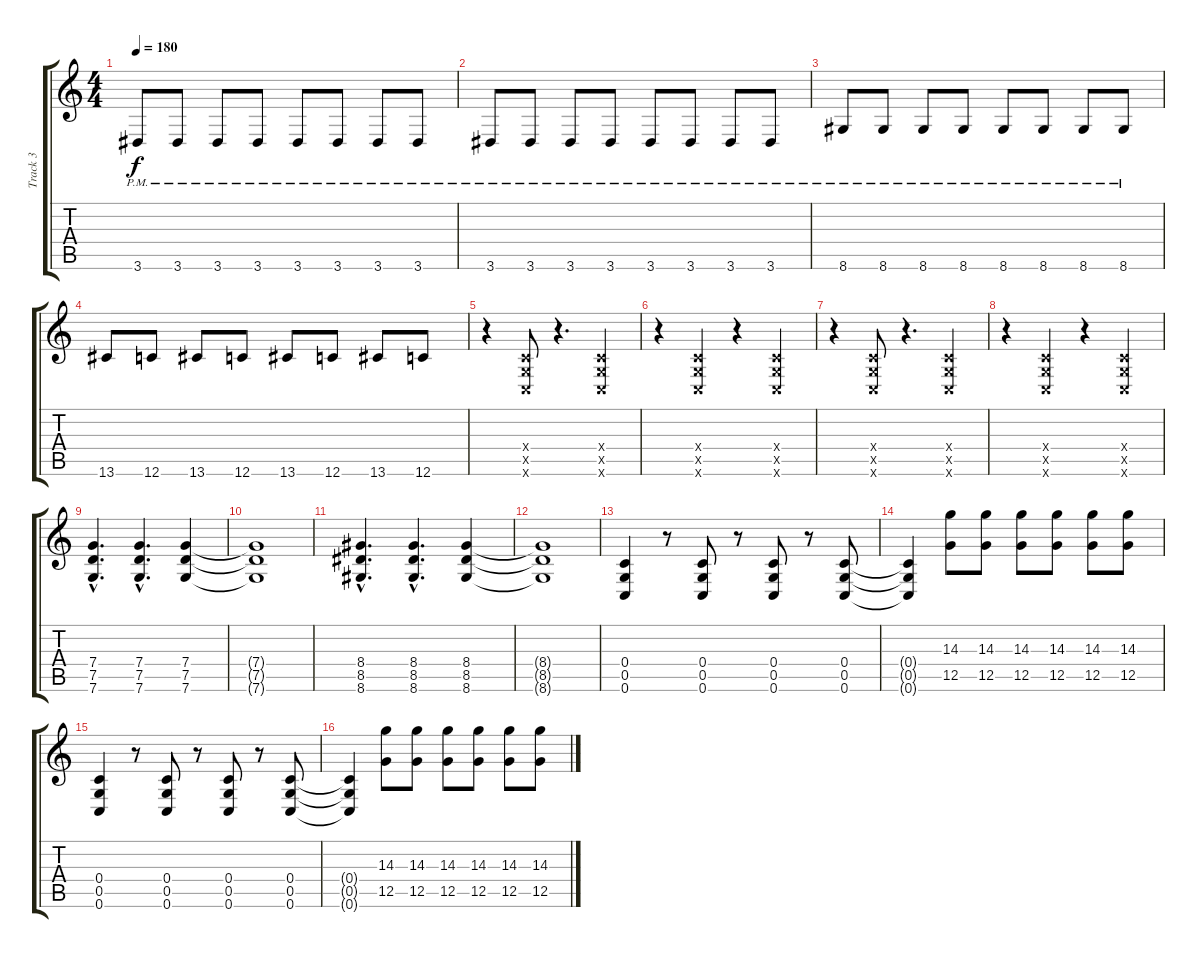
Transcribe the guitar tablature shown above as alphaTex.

\track ("Track 3" "Track 3") {instrument distortionguitar}
\staff {score tabs}
\tuning (D4 A3 F3 C3 G2 C2) {hide}
\ts (4 4)
\tempo 180
\clef g2
\ks c
3.6{pm}.8{dy f} 3.6{pm}.8 3.6{pm}.8 3.6{pm}.8 3.6{pm}.8 3.6{pm}.8 3.6{pm}.8 3.6{pm}.8 |
3.6{pm}.8 3.6{pm}.8 3.6{pm}.8 3.6{pm}.8 3.6{pm}.8 3.6{pm}.8 3.6{pm}.8 3.6{pm}.8 |
8.6{pm}.8 8.6{pm}.8 8.6{pm}.8 8.6{pm}.8 8.6{pm}.8 8.6{pm}.8 8.6{pm}.8 8.6{pm}.8 |
13.6.8 12.6.8 13.6.8 12.6.8 13.6.8 12.6.8 13.6.8 12.6.8 |
r.4 (0.4{x} 0.5{x} 0.6{x}).8 r.4{d} (0.4{x} 0.5{x} 0.6{x}).4 |
r.4 (0.4{x} 0.5{x} 0.6{x}).4 r.4 (0.4{x} 0.5{x} 0.6{x}).4 |
r.4 (0.4{x} 0.5{x} 0.6{x}).8 r.4{d} (0.4{x} 0.5{x} 0.6{x}).4 |
r.4 (0.4{x} 0.5{x} 0.6{x}).4 r.4 (0.4{x} 0.5{x} 0.6{x}).4 |
(7.4{hac} 7.5{hac} 7.6{hac}).4{d} (7.4{hac} 7.5{hac} 7.6{hac}).4{d} (7.4 7.5 7.6).4 |
(7.4{t} 7.5{t} 7.6{t}).1 |
(8.4{hac} 8.5{hac} 8.6{hac}).4{d} (8.4{hac} 8.5{hac} 8.6{hac}).4{d} (8.4 8.5 8.6).4 |
(8.4{t} 8.5{t} 8.6{t}).1 |
(0.4 0.5 0.6).4 r.8 (0.4 0.5 0.6).8 r.8 (0.4 0.5 0.6).8 r.8 (0.4 0.5 0.6).8 |
(0.4{t} 0.5{t} 0.6{t}).4 (14.3 12.5).8 (14.3 12.5).8 (14.3 12.5).8 (14.3 12.5).8 (14.3 12.5).8 (14.3 12.5).8 |
(0.4 0.5 0.6).4 r.8 (0.4 0.5 0.6).8 r.8 (0.4 0.5 0.6).8 r.8 (0.4 0.5 0.6).8 |
(0.4{t} 0.5{t} 0.6{t}).4 (14.3 12.5).8 (14.3 12.5).8 (14.3 12.5).8 (14.3 12.5).8 (14.3 12.5).8 (14.3 12.5).8
